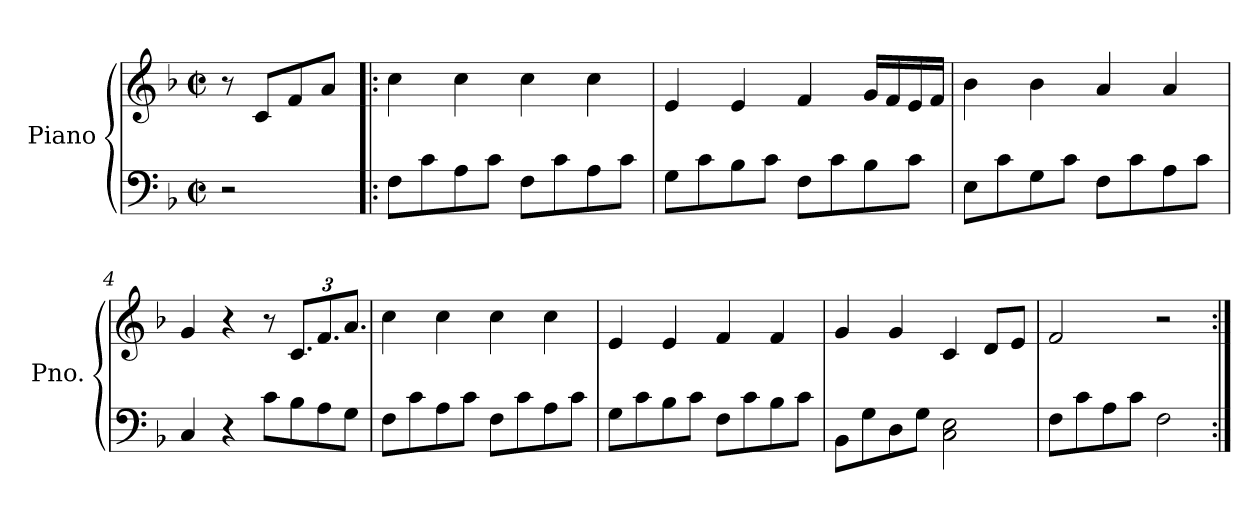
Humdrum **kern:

**kern	**kern
*part1	*part1
*staff2	*staff1
*I"Piano	*
*I'Pno.	*
*clefF4	*clefG2
*k[b-]	*k[b-]
*M2/2	*M2/2
*met(c|)	*met(c|)
*MM100	*MM100
=	=
2r	8r
.	8c/L
.	8f/
.	8a/J
=1!|:	=1!|:
8F\L	4cc\
8c\	.
8A\	4cc\
8c\J	.
8F\L	4cc\
8c\	.
8A\	4cc\
8c\J	.
=2	=2
8G\L	4e/
8c\	.
8B-\	4e/
8c\J	.
8F\L	4f/
8c\	.
8B-\	16g/LL
.	16f/
8c\J	16e/
.	16f/JJ
=3	=3
8E\L	4b-\
8c\	.
8G\	4b-\
8c\J	.
8F\L	4a/
8c\	.
8A\	4a/
8c\J	.
=4	=4
4C/	4g/
4r	4r
8c\L	8r
*	*Xbrackettup
8B-\	12.c/L
8A\	12.f/
8G\J	12.a/J
!!LO:LB:g=z
=5	=5
8F\L	4cc\
8c\	.
8A\	4cc\
8c\J	.
8F\L	4cc\
8c\	.
8A\	4cc\
8c\J	.
=6	=6
8G\L	4e/
8c\	.
8B-\	4e/
8c\J	.
8F\L	4f/
8c\	.
8B-\	4f/
8c\J	.
=7	=7
8BB-\L	4g/
8G\	.
8D\	4g/
8G\J	.
2C\ 2E\	4c/
.	8d/L
.	8e/J
=8	=8
8F\L	2f/
8c\	.
8A\	.
8c\J	.
2F\	2r
=:|!	=:|!
*-	*-
